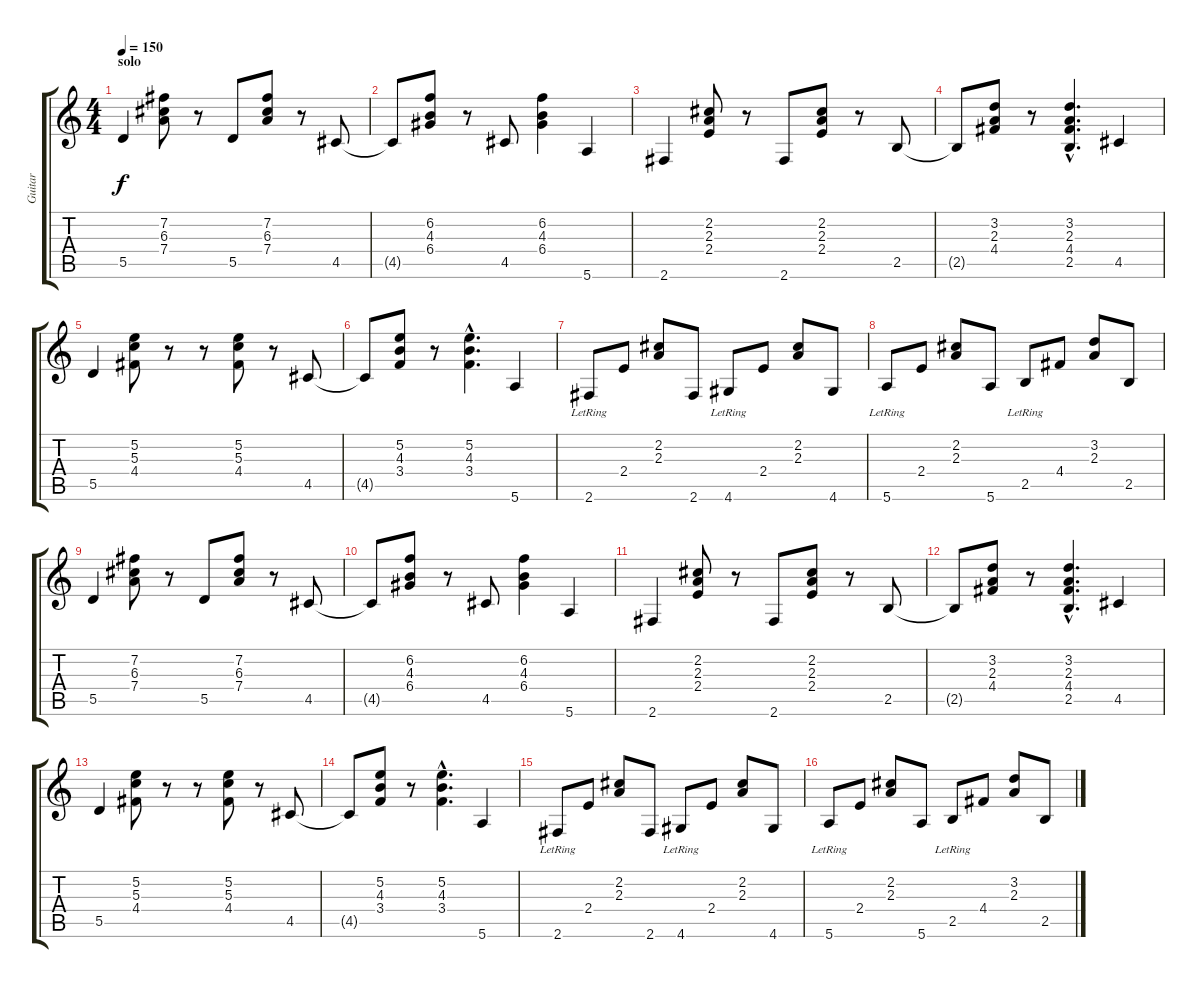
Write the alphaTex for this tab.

\track ("Guitar" "Guitar") {instrument electricguitarjazz}
\staff {score tabs}
\tuning (E4 B3 G3 D3 A2 E2) {hide}
\ts (4 4)
\section ("" "solo")
\tempo 150
\clef g2
\ks c
5.5.4{dy f} (7.2 6.3 7.4).8 r.8 5.5.8 (7.2 6.3 7.4).8 r.8 4.5.8 |
4.5{t}.8 (6.2 4.3 6.4).8 r.8 4.5.8 (6.2 4.3 6.4).4 5.6.4 |
2.6.4 (2.2 2.3 2.4).8 r.8 2.6.8 (2.2 2.3 2.4).8 r.8 2.5.8 |
2.5{t}.8 (3.2 2.3 4.4).8 r.8 (3.2{hac} 2.3{hac} 4.4{hac} 2.5{hac}).4{d} 4.5.4 |
5.5.4 (5.2 5.3 4.4).8 r.8 r.8 (5.2 5.3 4.4).8 r.8 4.5.8 |
4.5{t}.8 (5.2 4.3 3.4).8 r.8 (5.2{hac} 4.3{hac} 3.4{hac}).4{d} 5.6.4 |
2.6{lr}.8 2.4.8 (2.2 2.3).8 2.6.8 4.6{lr}.8 2.4.8 (2.2 2.3).8 4.6.8 |
5.6{lr}.8 2.4.8 (2.2 2.3).8 5.6.8 2.5{lr}.8 4.4.8 (3.2 2.3).8 2.5.8 |
5.5.4 (7.2 6.3 7.4).8 r.8 5.5.8 (7.2 6.3 7.4).8 r.8 4.5.8 |
4.5{t}.8 (6.2 4.3 6.4).8 r.8 4.5.8 (6.2 4.3 6.4).4 5.6.4 |
2.6.4 (2.2 2.3 2.4).8 r.8 2.6.8 (2.2 2.3 2.4).8 r.8 2.5.8 |
2.5{t}.8 (3.2 2.3 4.4).8 r.8 (3.2{hac} 2.3{hac} 4.4{hac} 2.5{hac}).4{d} 4.5.4 |
5.5.4 (5.2 5.3 4.4).8 r.8 r.8 (5.2 5.3 4.4).8 r.8 4.5.8 |
4.5{t}.8 (5.2 4.3 3.4).8 r.8 (5.2{hac} 4.3{hac} 3.4{hac}).4{d} 5.6.4 |
2.6{lr}.8 2.4.8 (2.2 2.3).8 2.6.8 4.6{lr}.8 2.4.8 (2.2 2.3).8 4.6.8 |
5.6{lr}.8 2.4.8 (2.2 2.3).8 5.6.8 2.5{lr}.8 4.4.8 (3.2 2.3).8 2.5.8
